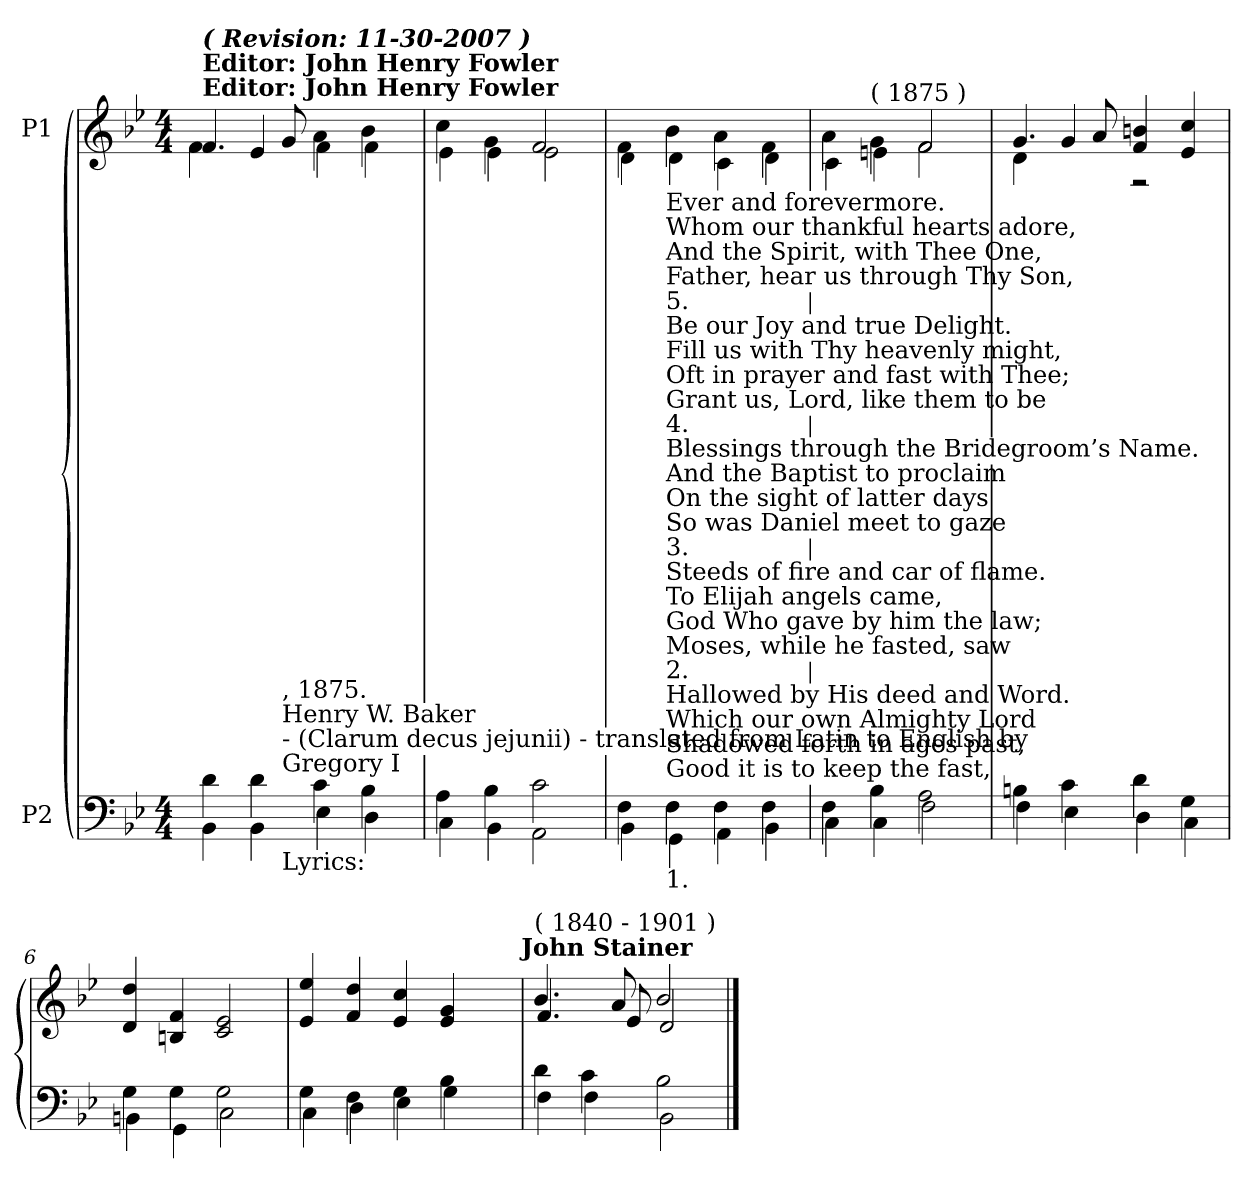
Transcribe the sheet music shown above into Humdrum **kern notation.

**kern	**kern
*part2	*part1
*staff2	*staff1
*I"P2	*I"P1
!!LO:PB:g=z
*clefF4	*clefG2
*k[b-e-]	*k[b-e-]
*B-:	*B-:
*M4/4	*M4/4
*MM115	*MM115
=1	=1
*^	*^
!	!	!LO:TX:a:B:t=Editor&colon; John Henry Fowler	!
!	!	!LO:TX:a:B:t=Editor&colon; John Henry Fowler	!
!	!	!LO:TX:a:Bi:t=( Revision&colon; 11-30-2007 )	!
*	*^	*	*
4di\	4BB-i\	4.ryy	4.fi/	4fi\
4di\	4BB-i\	.	.	4e-i/
!	!	!LO:TX:b:t=Lyrics&colon;	!	!
!	!	!LO:TX:t=Gregory I	!	!
!	!	!LO:TX:t=-  (Clarum decus jejunii) -  translated from Latin to English by	!	!
!	!	!LO:TX:t=Henry W. Baker	!	!
!	!	!LO:TX:t=, 1875.	!	!
.	.	2ryy	8gi/	.
4ci\	4E-i\	.	4ai\	4fi\
4B-i\	4Di\	.	4b-i\	4fi\
.	.	8ryy	.	.
*	*v	*v	*	*
=2	=2	=2	=2
4Ai\	4Ci\	4cci\	4e-i\
4B-i\	4BB-i\	4gi\	4e-i\
2ci\	2AAi\	2fi/	2e-i\
=3	=3	=3	=3
4Fi\	4BB-i\	4fi\	4di\
!LO:TX:b:t=1.	!	!	!
!LO:TX:t=Good it is to keep the fast,	!	!	!
!LO:TX:t=Shadowed forth in ages past,	!	!	!
!LO:TX:t=Which our own Almighty Lord	!	!	!
!LO:TX:t=Hallowed by His deed and Word.	!	!	!
!LO:TX:t=2.	!	!	!
!LO:TX:t=Moses, while he fasted, saw	!	!	!
!LO:TX:t=God Who gave by him the law;	!	!	!
!LO:TX:t=To Elijah angels came,	!	!	!
!LO:TX:t=Steeds of fire and car of flame.	!	!	!
!LO:TX:t=3.	!	!	!
!LO:TX:t=So was Daniel meet to gaze	!	!	!
!LO:TX:t=On the sight of latter days	!	!	!
!LO:TX:t=And the Baptist to proclaim	!	!	!
!LO:TX:t=Blessings through the Bridegroom’s Name.	!	!	!
!LO:TX:t=4.	!	!	!
!LO:TX:t=Grant us, Lord, like them to be	!	!	!
!LO:TX:t=Oft in prayer and fast with Thee;	!	!	!
!LO:TX:t=Fill us with Thy heavenly might,	!	!	!
!LO:TX:t=Be our Joy and true Delight.	!	!	!
!LO:TX:t=5.	!	!	!
!LO:TX:t=Father, hear us through Thy Son,	!	!	!
!LO:TX:t=And the Spirit, with Thee One,	!	!	!
!LO:TX:t=Whom our thankful hearts adore,	!	!	!
!LO:TX:t=Ever and forevermore.	!	!	!
4Fi\	4GGi\	4b-i\	4di\
4Fi\	4AAi\	4ai\	4ci\
4Fi\	4BB-i\	4fi\	4di\
=4	=4	=4	=4
4Fi\	4Ci\	4ai\	4ci\
!	!	!LO:TX:a:t=( 1875 )	!
4B-i\	4Ci\	4gi\	4eni\
2Ai\	2Fi\	2fi/	2fi\
=5	=5	=5	=5
4Bni\	4Fi\	4.gi/	4di\
4ci\	4E-i\	.	4gi/
.	.	8ai/	.
4di\	4Di\	4fi/ 4bni	2r
4Gi\	4Ci\	4e-i/ 4cci	.
*	*	*v	*v
=6	=6	=6
4Gi\	4BBni\	4di/ 4ddi
4Gi\	4GGi\	4Bni/ 4fi
2Gi\	2Ci\	2ci/ 2e-i
=7	=7	=7
*	*	*^
4Gi\	4Ci\	4e-i/ 4ee-i	2ryy
4Fi\	4Di\	4fi/ 4ddi	.
4Gi\	4E-i\	4e-i/ 4cci	4ryy
4B-i\	4Gi\	4e-i/ 4gi	8ryy
.	.	.	16ryy
.	.	.	32ryy
.	.	.	64ryy
.	.	.	128...ryy
!	!	!	!LO:TX:a:B:t=John Stainer
.	.	.	1024ryy
=8	=8	=8	=8
!	!	!LO:TX:a:t=( 1840 - 1901 )	!
4di\	4Fi\	4.b-i/	4.fi/
4ci\	4Fi\	.	.
.	.	8ai/	8e-i/
2B-i\	2BB-i\	2b-i/	2di/
*v	*v	*	*
*	*v	*v
==	==
*-	*-
